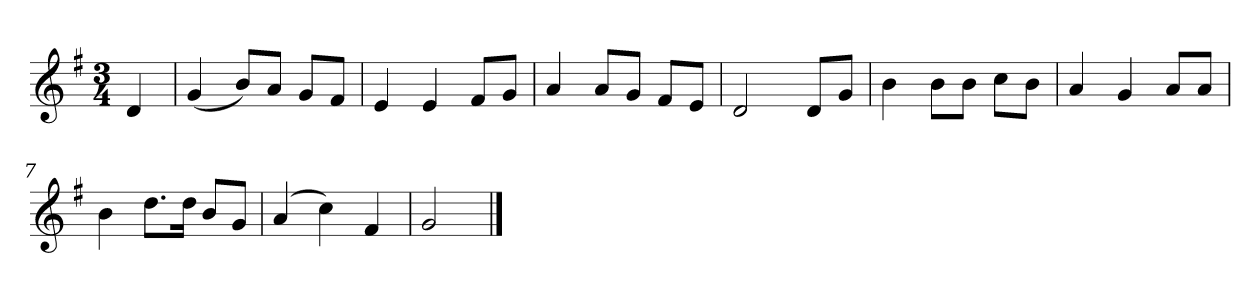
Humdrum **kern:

**kern
*part1
*staff1
*k[f#]
*M3/4
*MM120
=
4d
=1
(4g
8bL)
8aJ
8gL
8f#J
=2
4e
4e
8f#L
8gJ
=3
4a
8aL
8gJ
8f#L
8eJ
=4
2d
8dL
8gJ
=5
4b
8bL
8bJ
8ccL
8bJ
=6
4a
4g
8aL
8aJ
=7
4b
8.ddL
16ddJk
8bL
8gJ
=8
(4a
4cc)
4f#
=9
2g
==
*-
